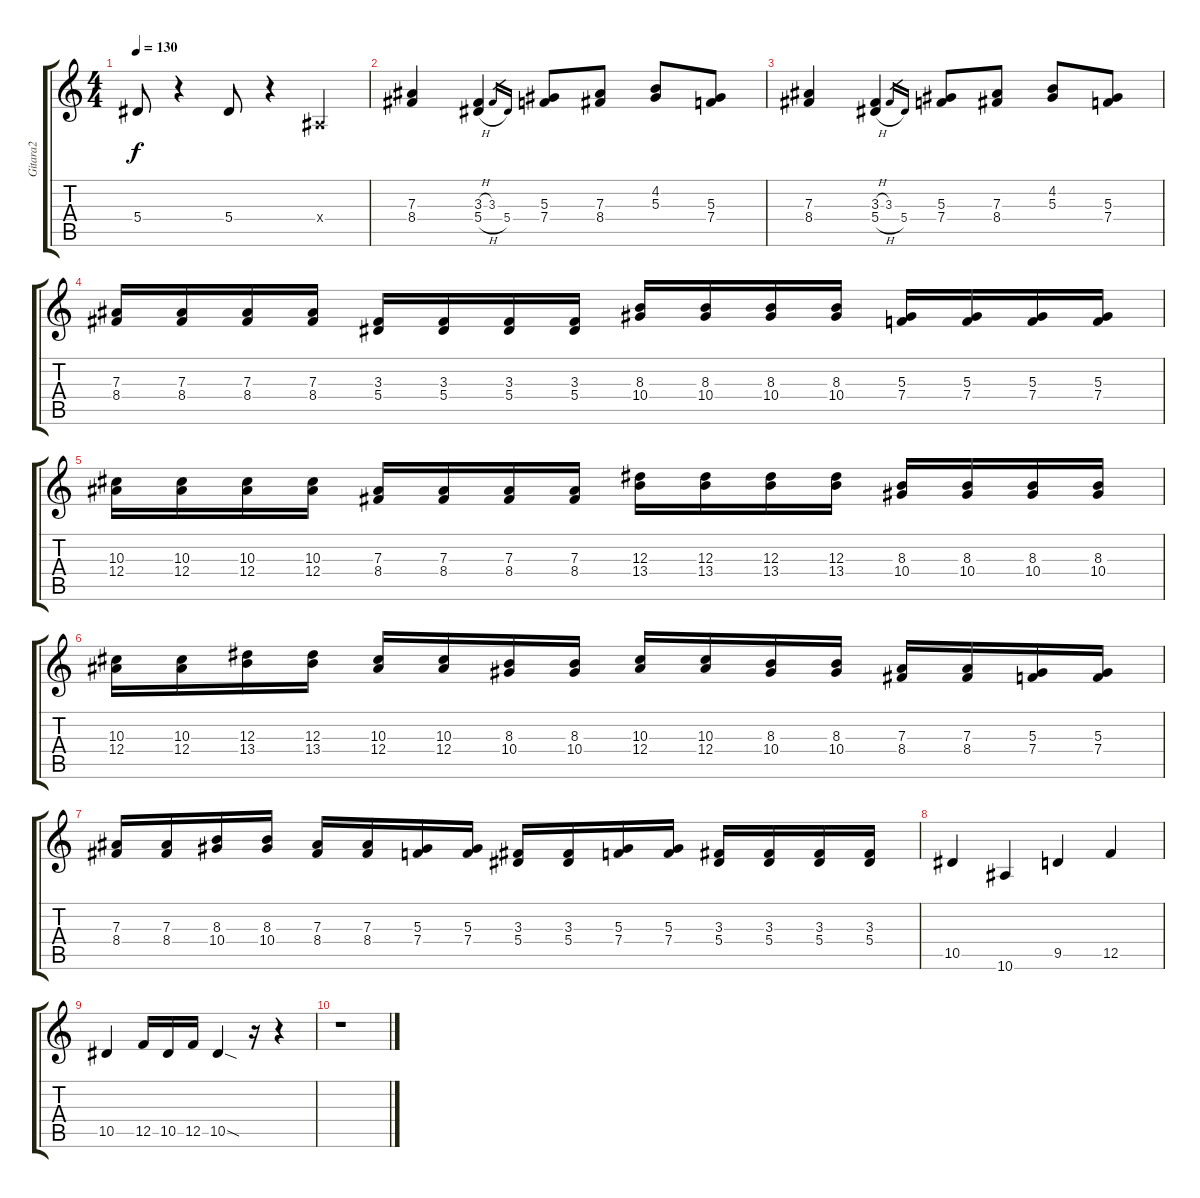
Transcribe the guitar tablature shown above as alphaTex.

\track ("Gitara2" "Gitara2") {instrument distortionguitar}
\staff {score tabs}
\tuning (C4 G3 Eb3 Bb2 F2 C2) {hide}
\ts (4 4)
\tempo 130
\clef g2
\ks c
5.4.8{dy f} r.4 5.4.8 r.4 0.4{x}.4 |
(7.3 8.4).4 (3.3{h} 5.4{h}).4 3.3.16{gr} 5.4.16{gr} (5.3 7.4).8 (7.3 8.4).8 (4.2 5.3).8 (5.3 7.4).8 |
(7.3 8.4).4 (3.3{h} 5.4{h}).4 3.3.16{gr} 5.4.16{gr} (5.3 7.4).8 (7.3 8.4).8 (4.2 5.3).8 (5.3 7.4).8 |
(7.3 8.4).16 (7.3 8.4).16 (7.3 8.4).16 (7.3 8.4).16 (3.3 5.4).16 (3.3 5.4).16 (3.3 5.4).16 (3.3 5.4).16 (8.3 10.4).16 (8.3 10.4).16 (8.3 10.4).16 (8.3 10.4).16 (5.3 7.4).16 (5.3 7.4).16 (5.3 7.4).16 (5.3 7.4).16 |
(10.3 12.4).16 (10.3 12.4).16 (10.3 12.4).16 (10.3 12.4).16 (7.3 8.4).16 (7.3 8.4).16 (7.3 8.4).16 (7.3 8.4).16 (12.3 13.4).16 (12.3 13.4).16 (12.3 13.4).16 (12.3 13.4).16 (8.3 10.4).16 (8.3 10.4).16 (8.3 10.4).16 (8.3 10.4).16 |
(10.3 12.4).16 (10.3 12.4).16 (12.3 13.4).16 (12.3 13.4).16 (10.3 12.4).16 (10.3 12.4).16 (8.3 10.4).16 (8.3 10.4).16 (10.3 12.4).16 (10.3 12.4).16 (8.3 10.4).16 (8.3 10.4).16 (7.3 8.4).16 (7.3 8.4).16 (5.3 7.4).16 (5.3 7.4).16 |
(7.3 8.4).16 (7.3 8.4).16 (8.3 10.4).16 (8.3 10.4).16 (7.3 8.4).16 (7.3 8.4).16 (5.3 7.4).16 (5.3 7.4).16 (3.3 5.4).16 (3.3 5.4).16 (5.3 7.4).16 (5.3 7.4).16 (3.3 5.4).16 (3.3 5.4).16 (3.3 5.4).16 (3.3 5.4).16 |
10.5.4 10.6.4 9.5.4 12.5.4 |
10.5.4 12.5.16 10.5.16 12.5.16 10.5{sod}.4 r.16 r.4 |
r.1
